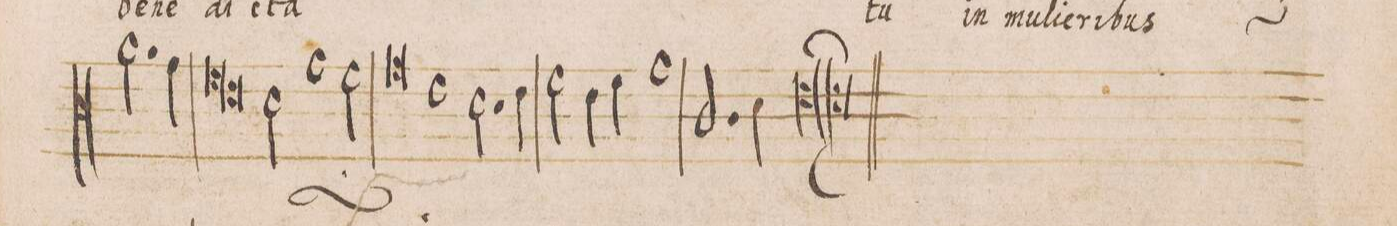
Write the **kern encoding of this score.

**kern	**text
*I"DISCANTVS	*
*clefC3	*
*k[]	*
*met(C|)	*
*M2/1	*
2.a\	.
4g\	.
*lig	*
1f	.
=43-	=43-
1e	.
*Xlig	*
2d\	-li-
1g\	-e-
=44-	=44-
2f\	-ri-
0g	-bus
=45-	=45-
1e	in
=46-	=46-
2.d\	mu-
4e\	.
2f\	.
4e\	.
4f\	.
=47-	=47-
1g	-li-
2.c/	-e-
4d\	-ri-
=48-	=48-
0el;;	-bus
*	*Xij
==	==
*-	*-
